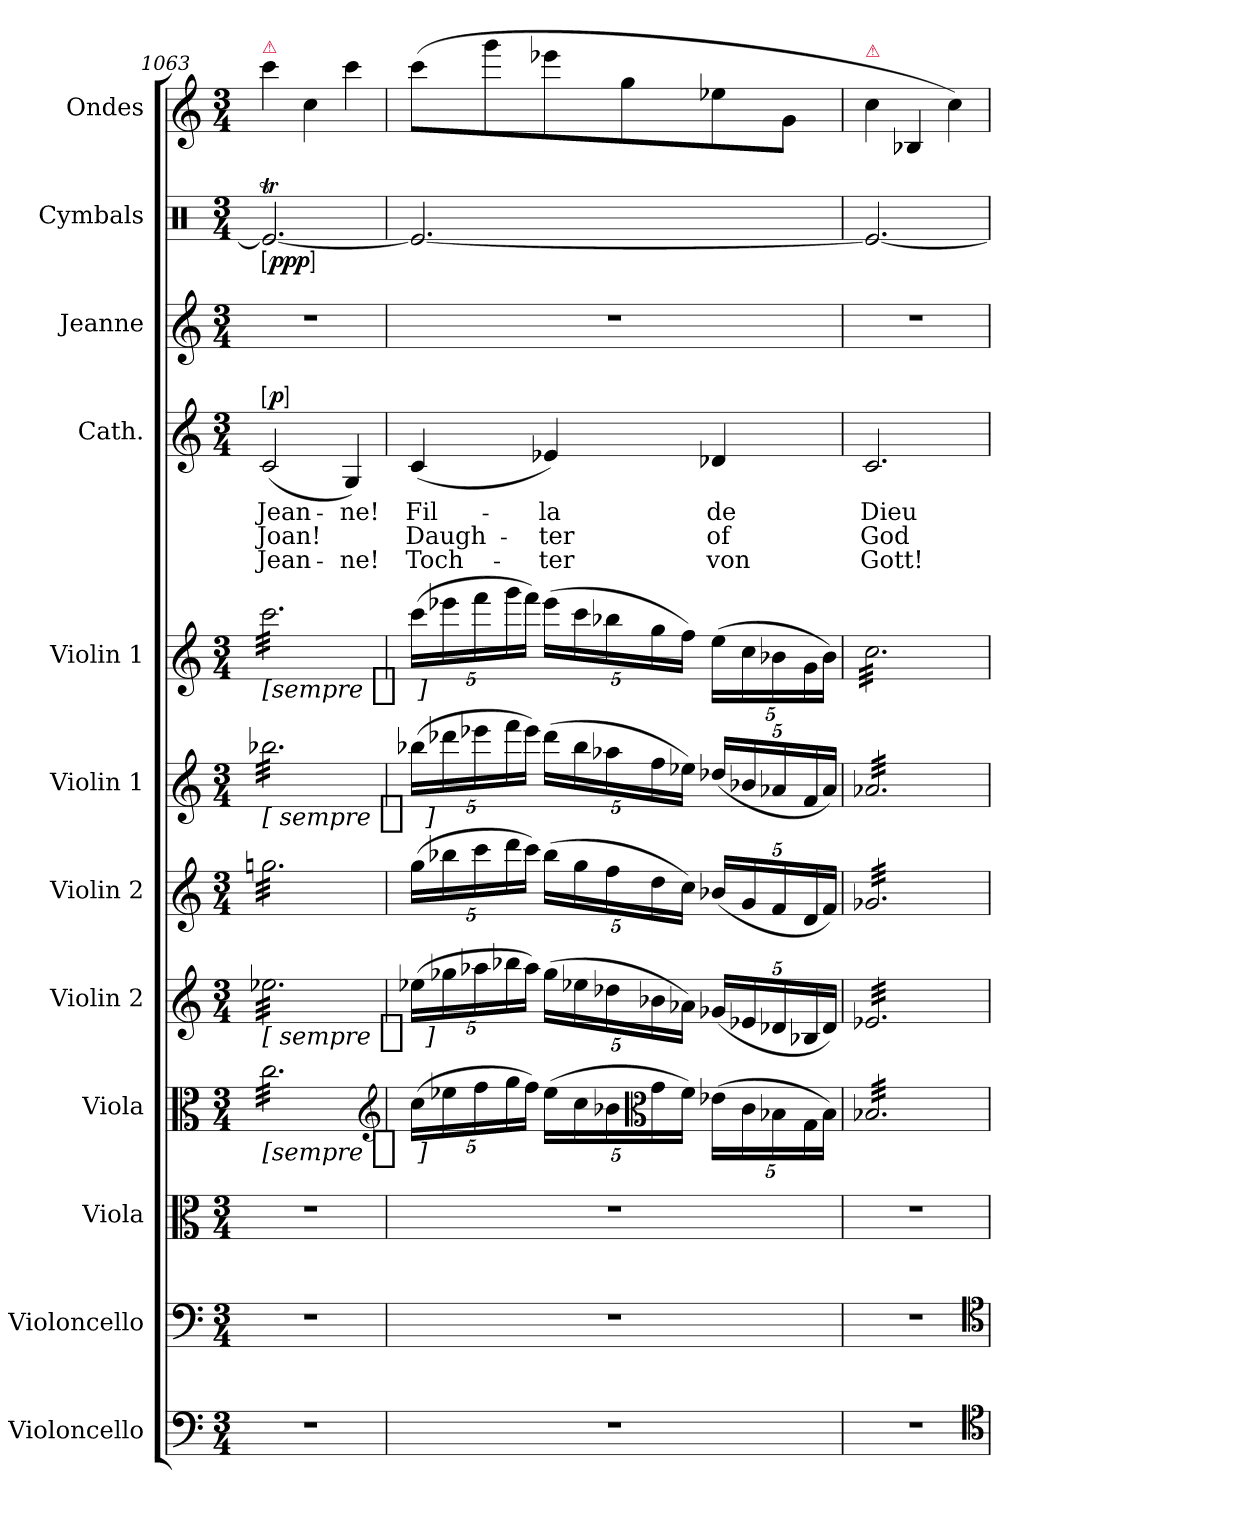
**kern	**kern	**kern	**kern	**dynam	**kern	**dynam	**kern	**kern	**dynam	**kern	**dynam	**kern	**text	**text	**text	**dynam	**kern	**kern	**dynam	**kern
*part12	*part11	*part10	*part9	*part9	*part8	*part8	*part7	*part6	*part6	*part5	*part5	*part4	*part4	*part4	*part4	*part4	*part3	*part2	*part2	*part1
*staff12	*staff11	*staff10	*staff9	*staff9	*staff8	*staff8	*staff7	*staff6	*staff6	*staff5	*staff5	*staff4	*staff4	*staff4	*staff4	*staff4	*staff3	*staff2	*staff2	*staff1
*I"Violoncello	*I"Violoncello	*I"Viola	*I"Viola	*	*I"Violin 2	*	*I"Violin 2	*I"Violin 1	*	*I"Violin 1	*	*I"Cath.	*	*	*	*	*I"Jeanne	*I"Cymbals	*	*I"Ondes
*I'Vc.	*I'Vc.	*I'Vla.	*I'Vla.	*	*I'Vln. 2	*	*I'Vln. 2	*I'Vln. 1	*	*I'Vln. 1	*	*	*	*	*	*	*	*	*	*I'Ond.
*clefF4	*clefF4	*clefC3	*clefC3	*	*clefG2	*	*clefG2	*clefG2	*	*clefG2	*	*clefG2	*	*	*	*	*clefG2	*clefX	*	*clefG2
*k[]	*k[]	*k[]	*k[]	*	*k[]	*	*k[]	*k[]	*	*k[]	*	*k[]	*	*	*	*	*k[]	*k[]	*	*k[]
*C:	*C:	*C:	*C:	*	*C:	*	*C:	*C:	*	*C:	*	*C:	*	*	*	*	*C:	*C:	*	*C:
*M3/4	*M3/4	*M3/4	*M3/4	*	*M3/4	*	*M3/4	*M3/4	*	*M3/4	*	*M3/4	*	*	*	*	*M3/4	*M3/4	*	*M3/4
=1063	=1063	=1063	=1063	=1063	=1063	=1063	=1063	=1063	=1063	=1063	=1063	=1063	=1063	=1063	=1063	=1063	=1063	=1063	=1063	=1063
!	!	!	!	!	!	!	!	!	!	!	!	!	!	!	!	!	!	!	!	!LO:TX:a:color=crimson:t=⚠
!	!	!	!	!	!	!	!	!	!	!LO:TX:a:t=[con sord.]	!	!	!	!	!	!	!	!	!	!
!	!	!	!	!	!	!	!	!LO:TX:a:t=[con sord.]	!	!	!	!	!	!	!	!	!	!	!	!
!	!	!	!	!	!	!	!LO:TX:a:t=[con sord.]	!	!	!	!	!	!	!	!	!	!	!	!	!
!	!	!	!	!	!LO:TX:a:t=[con sord.]	!	!	!	!	!	!	!	!	!	!	!	!	!	!	!
!	!	!	!LO:TX:a:t=[con sord.]	!	!	!	!	!	!	!	!	!	!	!	!	!	!	!	!	!
!	!	!	!	!LO:DY:t=[sempre %s ]	!	!LO:DY:t=[ sempre %s ]	!	!	!LO:DY:t=[ sempre %s ]	!	!LO:DY:t=[sempre %s ]	!	!	!LO:LY:i	!	!LO:DY:a:ed=brack	!	!	!LO:DY:ed=brack	!
*	*	*	*tremolo	*	*	*	*	*	*	*	*	*	*	*	*	*	*	*	*	*
*	*	*	*	*	*tremolo	*	*	*	*	*	*	*	*	*	*	*	*	*	*	*
*	*	*	*	*	*	*	*tremolo	*	*	*	*	*	*	*	*	*	*	*	*	*
*	*	*	*	*	*	*	*	*tremolo	*	*	*	*	*	*	*	*	*	*	*	*
*	*	*	*	*	*	*	*	*	*	*tremolo	*	*	*	*	*	*	*	*	*	*
4%3r	4%3r	4%3r	32ccLLL	p	32ee-XLLL	p	32ggnLLL	32bb-XLLL	p	32cccLLL	p	(2c	Jean-	Joan!	Jean-	p	4%3r	2.Ret_	ppp	4ccc
.	.	.	32cc	.	32ee-X	.	32ggn	32bb-X	.	32ccc	.	.	.	.	.	.	.	.	.	.
.	.	.	32cc	.	32ee-X	.	32ggn	32bb-X	.	32ccc	.	.	.	.	.	.	.	.	.	.
.	.	.	32cc	.	32ee-X	.	32ggn	32bb-X	.	32ccc	.	.	.	.	.	.	.	.	.	.
.	.	.	32cc	.	32ee-X	.	32ggn	32bb-X	.	32ccc	.	.	.	.	.	.	.	.	.	.
.	.	.	32cc	.	32ee-X	.	32ggn	32bb-X	.	32ccc	.	.	.	.	.	.	.	.	.	.
.	.	.	32cc	.	32ee-X	.	32ggn	32bb-X	.	32ccc	.	.	.	.	.	.	.	.	.	.
.	.	.	32cc	.	32ee-X	.	32ggn	32bb-X	.	32ccc	.	.	.	.	.	.	.	.	.	.
.	.	.	32cc	.	32ee-X	.	32ggn	32bb-X	.	32ccc	.	.	.	.	.	.	.	.	.	4cc
.	.	.	32cc	.	32ee-X	.	32ggn	32bb-X	.	32ccc	.	.	.	.	.	.	.	.	.	.
.	.	.	32cc	.	32ee-X	.	32ggn	32bb-X	.	32ccc	.	.	.	.	.	.	.	.	.	.
.	.	.	32cc	.	32ee-X	.	32ggn	32bb-X	.	32ccc	.	.	.	.	.	.	.	.	.	.
.	.	.	32cc	.	32ee-X	.	32ggn	32bb-X	.	32ccc	.	.	.	.	.	.	.	.	.	.
.	.	.	32cc	.	32ee-X	.	32ggn	32bb-X	.	32ccc	.	.	.	.	.	.	.	.	.	.
.	.	.	32cc	.	32ee-X	.	32ggn	32bb-X	.	32ccc	.	.	.	.	.	.	.	.	.	.
.	.	.	32cc	.	32ee-X	.	32ggn	32bb-X	.	32ccc	.	.	.	.	.	.	.	.	.	.
.	.	.	32cc	.	32ee-X	.	32ggn	32bb-X	.	32ccc	.	4G)	ne!	.	ne!	.	.	.	.	4ccc
.	.	.	32cc	.	32ee-X	.	32ggn	32bb-X	.	32ccc	.	.	.	.	.	.	.	.	.	.
.	.	.	32cc	.	32ee-X	.	32ggn	32bb-X	.	32ccc	.	.	.	.	.	.	.	.	.	.
.	.	.	32cc	.	32ee-X	.	32ggn	32bb-X	.	32ccc	.	.	.	.	.	.	.	.	.	.
.	.	.	32cc	.	32ee-X	.	32ggn	32bb-X	.	32ccc	.	.	.	.	.	.	.	.	.	.
.	.	.	32cc	.	32ee-X	.	32ggn	32bb-X	.	32ccc	.	.	.	.	.	.	.	.	.	.
.	.	.	32cc	.	32ee-X	.	32ggn	32bb-X	.	32ccc	.	.	.	.	.	.	.	.	.	.
.	.	.	32ccJJJ	.	32ee-XJJJ	.	32ggnJJJ	32bb-XJJJ	.	32cccJJJ	.	.	.	.	.	.	.	.	.	.
*	*	*	*	*	*	*	*	*	*	*Xtremolo	*	*	*	*	*	*	*	*	*	*
*	*	*	*	*	*	*	*	*Xtremolo	*	*	*	*	*	*	*	*	*	*	*	*
*	*	*	*	*	*	*	*Xtremolo	*	*	*	*	*	*	*	*	*	*	*	*	*
*	*	*	*	*	*Xtremolo	*	*	*	*	*	*	*	*	*	*	*	*	*	*	*
*	*	*	*Xtremolo	*	*	*	*	*	*	*	*	*	*	*	*	*	*	*	*	*
*	*	*	*clefG2	*	*	*	*	*	*	*	*	*	*	*	*	*	*	*	*	*
=1064	=1064	=1064	=1064	=1064	=1064	=1064	=1064	=1064	=1064	=1064	=1064	=1064	=1064	=1064	=1064	=1064	=1064	=1064	=1064	=1064
!	!	!	!	!	!	!	!	!	!	!	!	!	!	!LO:LY:i	!	!	!	!	!	!
4%3r	4%3r	4%3r	(20ccLL	.	(20ee-XLL	.	(20ggLL	(20bb-XLL	.	(20cccLL	.	(4c	Fil-	Daugh-	Toch-	.	4%3r	2.Re_	.	(8cccL
.	.	.	20ee-X	.	20gg-X	.	20bb-X	20ddd-X	.	20eee-X	.	.	.	.	.	.	.	.	.	.
.	.	.	20ff	.	20aa-X	.	20ccc	20eee-X	.	20fff	.	.	.	.	.	.	.	.	.	.
.	.	.	.	.	.	.	.	.	.	.	.	.	.	.	.	.	.	.	.	8ggg
.	.	.	20gg	.	20bb-X	.	20ddd	20fff	.	20ggg	.	.	.	.	.	.	.	.	.	.
.	.	.	20ffJJ)	.	20aa-JJ)	.	20cccJJ)	20eee-JJ)	.	20fffJJ)	.	.	.	.	.	.	.	.	.	.
!	!	!	!	!	!	!	!	!	!	!	!	!	!	!LO:LY:i	!	!	!	!	!	!
.	.	.	(20ee-LL	.	(20gg-LL	.	(20bb-LL	(20ddd-LL	.	(20eee-LL	.	4e-X)	la	ter	ter	.	.	.	.	8eee-X
.	.	.	20cc	.	20ee-X	.	20gg	20bb-	.	20ccc	.	.	.	.	.	.	.	.	.	.
.	.	.	20b-X	.	20dd-X	.	20ff	20aa-X	.	20bb-X	.	.	.	.	.	.	.	.	.	.
.	.	.	.	.	.	.	.	.	.	.	.	.	.	.	.	.	.	.	.	8gg
*	*	*	*clefC3	*	*	*	*	*	*	*	*	*	*	*	*	*	*	*	*	*
.	.	.	20g	.	20b-X	.	20dd	20ff	.	20gg	.	.	.	.	.	.	.	.	.	.
.	.	.	20fJJ)	.	20a-XJJ)	.	20ccJJ)	20ee-XJJ)	.	20ffJJ)	.	.	.	.	.	.	.	.	.	.
!	!	!	!	!	!	!	!	!	!	!	!	!	!	!LO:LY:i	!	!	!	!	!	!
.	.	.	(20e-X\LL	.	(20g-XLL	.	(20b-XLL	(20dd-XLL	.	(20eeLL	.	4d-X	de	of	von	.	.	.	.	8ee-X
.	.	.	20c	.	20e-X	.	20g	20b-X	.	20cc	.	.	.	.	.	.	.	.	.	.
.	.	.	20B-X	.	20d-X	.	20f	20a-X	.	20b-X	.	.	.	.	.	.	.	.	.	.
.	.	.	.	.	.	.	.	.	.	.	.	.	.	.	.	.	.	.	.	8gJ
.	.	.	20G	.	20B-X	.	20d	20f	.	20g	.	.	.	.	.	.	.	.	.	.
.	.	.	20B-JJ)	.	20d-JJ)	.	20fJJ)	20a-JJ)	.	20b-JJ)	.	.	.	.	.	.	.	.	.	.
=1065	=1065	=1065	=1065	=1065	=1065	=1065	=1065	=1065	=1065	=1065	=1065	=1065	=1065	=1065	=1065	=1065	=1065	=1065	=1065	=1065
!	!	!	!	!	!	!	!	!	!	!	!	!	!	!	!	!	!	!	!	!LO:TX:a:color=crimson:t=⚠
!	!	!	!	!	!	!	!	!	!	!	!	!	!	!LO:LY:i	!	!	!	!	!	!
*	*	*	*tremolo	*	*	*	*	*	*	*	*	*	*	*	*	*	*	*	*	*
*	*	*	*	*	*tremolo	*	*	*	*	*	*	*	*	*	*	*	*	*	*	*
*	*	*	*	*	*	*	*tremolo	*	*	*	*	*	*	*	*	*	*	*	*	*
*	*	*	*	*	*	*	*	*tremolo	*	*	*	*	*	*	*	*	*	*	*	*
*	*	*	*	*	*	*	*	*	*	*tremolo	*	*	*	*	*	*	*	*	*	*
4%3r	4%3r	4%3r	32B-XLLL	.	32e-XLLL	.	32g-XLLL	32a-XLLL	.	32ccLLL	.	2.c	Dieu	God	Gott!	.	4%3r	2.Re_	.	4cc
.	.	.	32B-X	.	32e-X	.	32g-X	32a-X	.	32cc	.	.	.	.	.	.	.	.	.	.
.	.	.	32B-X	.	32e-X	.	32g-X	32a-X	.	32cc	.	.	.	.	.	.	.	.	.	.
.	.	.	32B-X	.	32e-X	.	32g-X	32a-X	.	32cc	.	.	.	.	.	.	.	.	.	.
.	.	.	32B-X	.	32e-X	.	32g-X	32a-X	.	32cc	.	.	.	.	.	.	.	.	.	.
.	.	.	32B-X	.	32e-X	.	32g-X	32a-X	.	32cc	.	.	.	.	.	.	.	.	.	.
.	.	.	32B-X	.	32e-X	.	32g-X	32a-X	.	32cc	.	.	.	.	.	.	.	.	.	.
.	.	.	32B-X	.	32e-X	.	32g-X	32a-X	.	32cc	.	.	.	.	.	.	.	.	.	.
.	.	.	32B-X	.	32e-X	.	32g-X	32a-X	.	32cc	.	.	.	.	.	.	.	.	.	4B-X
.	.	.	32B-X	.	32e-X	.	32g-X	32a-X	.	32cc	.	.	.	.	.	.	.	.	.	.
.	.	.	32B-X	.	32e-X	.	32g-X	32a-X	.	32cc	.	.	.	.	.	.	.	.	.	.
.	.	.	32B-X	.	32e-X	.	32g-X	32a-X	.	32cc	.	.	.	.	.	.	.	.	.	.
.	.	.	32B-X	.	32e-X	.	32g-X	32a-X	.	32cc	.	.	.	.	.	.	.	.	.	.
.	.	.	32B-X	.	32e-X	.	32g-X	32a-X	.	32cc	.	.	.	.	.	.	.	.	.	.
.	.	.	32B-X	.	32e-X	.	32g-X	32a-X	.	32cc	.	.	.	.	.	.	.	.	.	.
.	.	.	32B-X	.	32e-X	.	32g-X	32a-X	.	32cc	.	.	.	.	.	.	.	.	.	.
.	.	.	32B-X	.	32e-X	.	32g-X	32a-X	.	32cc	.	.	.	.	.	.	.	.	.	4cc)
.	.	.	32B-X	.	32e-X	.	32g-X	32a-X	.	32cc	.	.	.	.	.	.	.	.	.	.
.	.	.	32B-X	.	32e-X	.	32g-X	32a-X	.	32cc	.	.	.	.	.	.	.	.	.	.
.	.	.	32B-X	.	32e-X	.	32g-X	32a-X	.	32cc	.	.	.	.	.	.	.	.	.	.
.	.	.	32B-X	.	32e-X	.	32g-X	32a-X	.	32cc	.	.	.	.	.	.	.	.	.	.
.	.	.	32B-X	.	32e-X	.	32g-X	32a-X	.	32cc	.	.	.	.	.	.	.	.	.	.
.	.	.	32B-X	.	32e-X	.	32g-X	32a-X	.	32cc	.	.	.	.	.	.	.	.	.	.
.	.	.	32B-XJJJ	.	32e-XJJJ	.	32g-XJJJ	32a-XJJJ	.	32ccJJJ	.	.	.	.	.	.	.	.	.	.
*	*	*	*	*	*	*	*	*	*	*Xtremolo	*	*	*	*	*	*	*	*	*	*
*	*	*	*	*	*	*	*	*Xtremolo	*	*	*	*	*	*	*	*	*	*	*	*
*	*	*	*	*	*	*	*Xtremolo	*	*	*	*	*	*	*	*	*	*	*	*	*
*	*	*	*	*	*Xtremolo	*	*	*	*	*	*	*	*	*	*	*	*	*	*	*
*	*	*	*Xtremolo	*	*	*	*	*	*	*	*	*	*	*	*	*	*	*	*	*
*clefC4	*clefC4	*	*	*	*	*	*	*	*	*	*	*	*	*	*	*	*	*	*	*
=	=	=	=	=	=	=	=	=	=	=	=	=	=	=	=	=	=	=	=	=
*-	*-	*-	*-	*-	*-	*-	*-	*-	*-	*-	*-	*-	*-	*-	*-	*-	*-	*-	*-	*-
